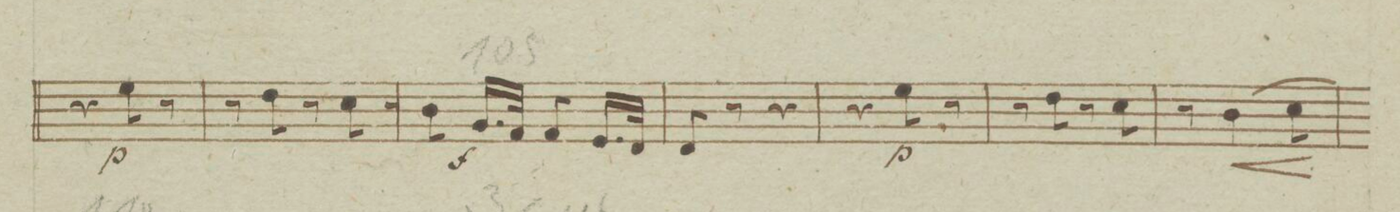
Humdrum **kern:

**kern	**dynam
*I"Violino Primo	*
*clefG2	*
*k[b-e-]	*
*M2/4	*
4r	.
8ee-\	p
8r	.
=101	=101
8r	.
8dd\	.
8r	.
8cc\	.
=102	=102
8b-\	.
16.g/LL	f
32f/JJk	.
8f/	.
16.e-/LL	.
32d/JJk	.
=103	=103
8d/	.
8r	.
4r	.
=104	=104
4r	.
8ee-\	p
8r	.
=105	=105
8r	.
8dd\	.
8r	.
8cc\	.
=106	=106
8r	.
(4b-\	<
8cc\	[
=107	=107
*-	*-
